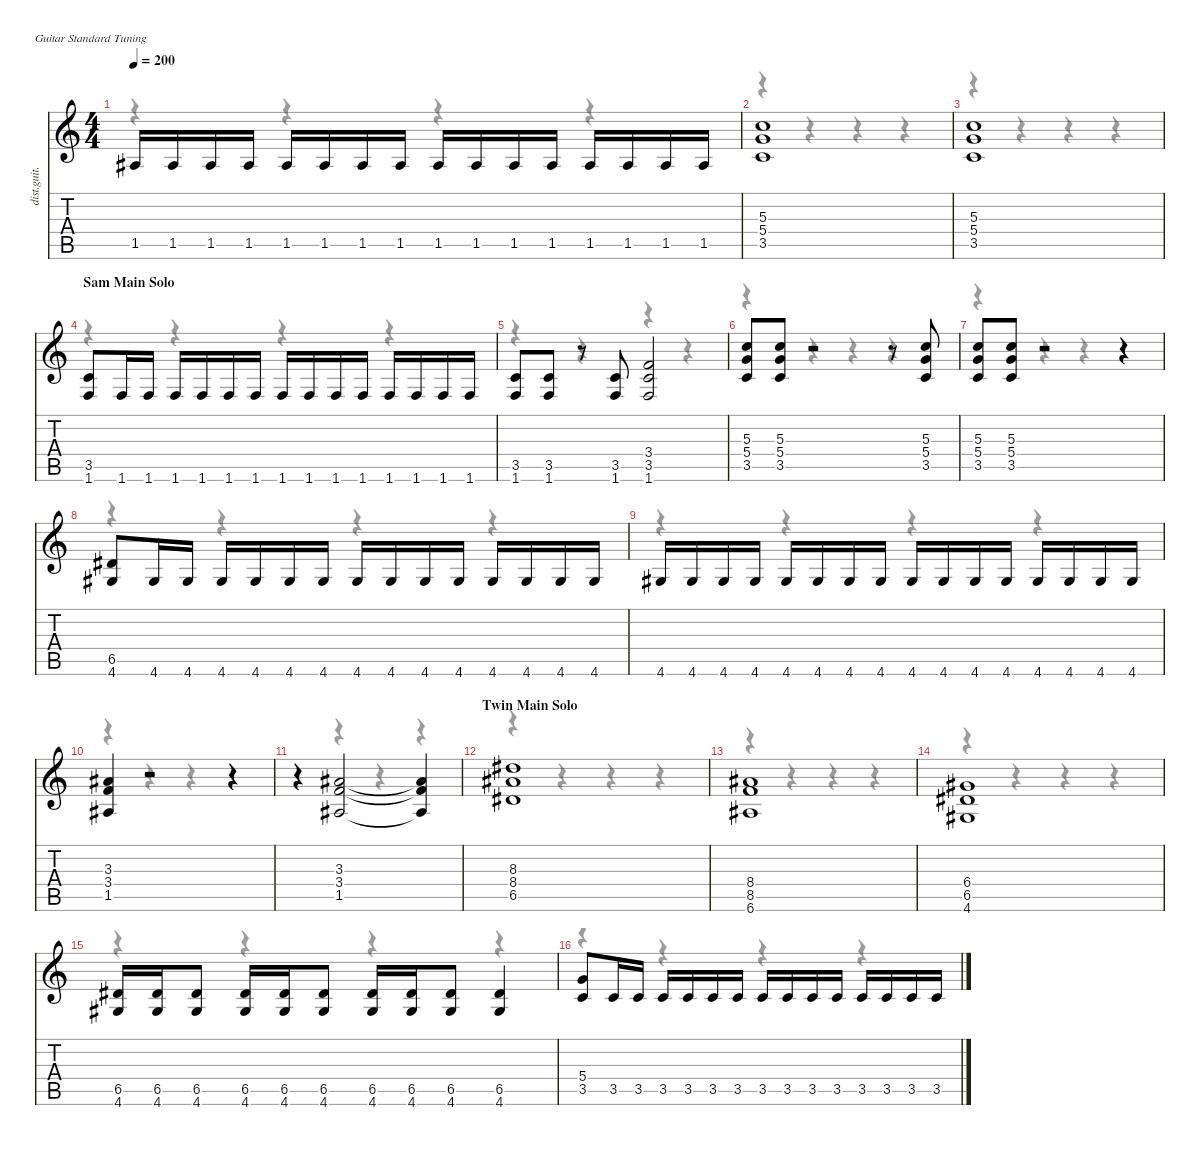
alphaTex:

\defaultSystemsLayout 4
\hideDynamics
\bracketExtendMode nobrackets
\otherSystemsTrackNameOrientation horizontal
\track ("Sam Totman (Rythm Guitar)" "dist.guit.") {instrument distortionguitar}
\staff {score tabs}
\tuning (E4 B3 G3 D3 A2 E2)
\voice
\ts (4 4)
\tempo 200
\clef g2
\ks c
1.5{acc #}.16{dy f} 1.5{acc #}.16 1.5{acc #}.16 1.5{acc #}.16 1.5{acc #}.16 1.5{acc #}.16 1.5{acc #}.16 1.5{acc #}.16 1.5{acc #}.16 1.5{acc #}.16 1.5{acc #}.16 1.5{acc #}.16 1.5{acc #}.16 1.5{acc #}.16 1.5{acc #}.16 1.5{acc #}.16 |
(5.3 5.4 3.5).1 |
(5.3 5.4 3.5).1 |
\section ("" "Sam Main Solo")
(3.5 1.6).8 1.6.16 1.6.16 1.6.16 1.6.16 1.6.16 1.6.16 1.6.16 1.6.16 1.6.16 1.6.16 1.6.16 1.6.16 1.6.16 1.6.16 |
(3.5 1.6).8 (3.5 1.6).8 r.8 (3.5 1.6).8 (3.4 3.5 1.6).2 |
(5.3 5.4 3.5).8 (5.3 5.4 3.5).8 r.2 r.8 (5.3 5.4 3.5).8 |
(5.3 5.4 3.5).8 (5.3 5.4 3.5).8 r.2 r.4 |
(6.5{acc #} 4.6{acc #}).8 4.6{acc #}.16 4.6{acc #}.16 4.6{acc #}.16 4.6{acc #}.16 4.6{acc #}.16 4.6{acc #}.16 4.6{acc #}.16 4.6{acc #}.16 4.6{acc #}.16 4.6{acc #}.16 4.6{acc #}.16 4.6{acc #}.16 4.6{acc #}.16 4.6{acc #}.16 |
4.6{acc #}.16 4.6{acc #}.16 4.6{acc #}.16 4.6{acc #}.16 4.6{acc #}.16 4.6{acc #}.16 4.6{acc #}.16 4.6{acc #}.16 4.6{acc #}.16 4.6{acc #}.16 4.6{acc #}.16 4.6{acc #}.16 4.6{acc #}.16 4.6{acc #}.16 4.6{acc #}.16 4.6{acc #}.16 |
(3.3{acc #} 3.4 1.5{acc #}).4 r.2 r.4 |
r.4 (3.3{acc #} 3.4 1.5{acc #}).2 (3.3{t acc #} 3.4{t} 1.5{t acc #}).4 |
\section ("" "Twin Main Solo")
(8.3{acc #} 8.4{acc #} 6.5{acc #}).1 |
(8.4{acc #} 8.5 6.6{acc #}).1 |
(6.4{acc #} 6.5{acc #} 4.6{acc #}).1 |
(6.5{acc #} 4.6{acc #}).16 (6.5{acc #} 4.6{acc #}).16 (6.5{acc #} 4.6{acc #}).8 (6.5{acc #} 4.6{acc #}).16 (6.5{acc #} 4.6{acc #}).16 (6.5{acc #} 4.6{acc #}).8 (6.5{acc #} 4.6{acc #}).16 (6.5{acc #} 4.6{acc #}).16 (6.5{acc #} 4.6{acc #}).8 (6.5{acc #} 4.6{acc #}).4 |
(5.4 3.5).8 3.5.16 3.5.16 3.5.16 3.5.16 3.5.16 3.5.16 3.5.16 3.5.16 3.5.16 3.5.16 3.5.16 3.5.16 3.5.16 3.5.16
\voice
\clef g2
\ottava regular
\simile none
\ks c
r.4{dy mf} r.4 r.4 r.4 |
r.4 r.4 r.4 r.4 |
r.4 r.4 r.4 r.4 |
r.4 r.4 r.4 r.4 |
r.4 r.4 r.4 r.4 |
r.4 r.4 r.4 r.4 |
r.4 r.4 r.4 r.4 |
r.4 r.4 r.4 r.4 |
r.4 r.4 r.4 r.4 |
r.4 r.4 r.4 r.4 |
r.4 r.4 r.4 r.4 |
r.4 r.4 r.4 r.4 |
r.4 r.4 r.4 r.4 |
r.4 r.4 r.4 r.4 |
r.4 r.4 r.4 r.4 |
r.4 r.4 r.4 r.4
